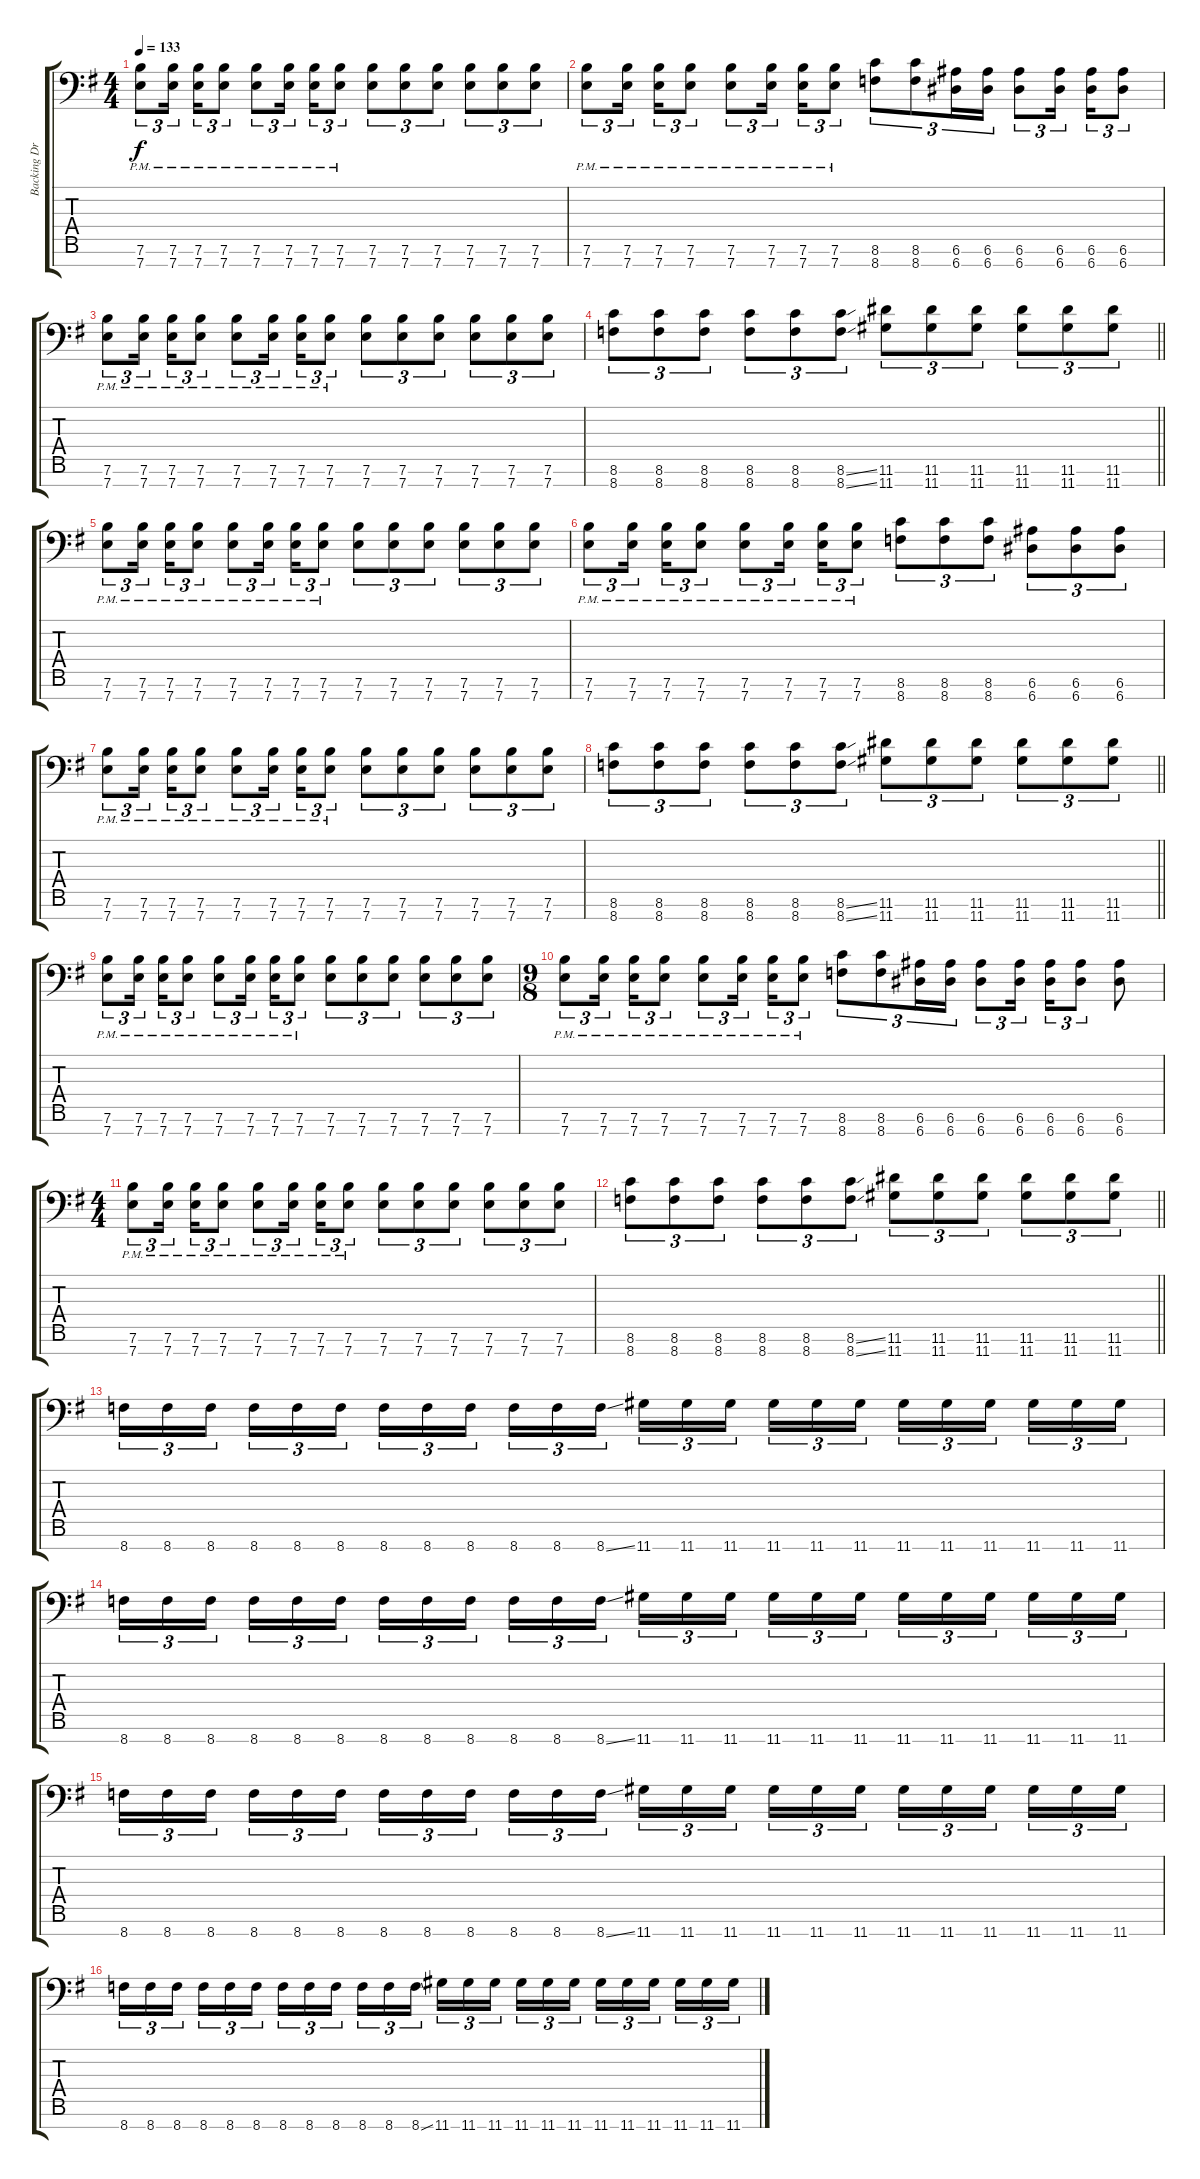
\track ("Backing Dropped A" "Backing Dr") {instrument distortionguitar}
\staff {score tabs}
\tuning (E4 B3 G3 D3 A2 E2 A1) {hide}
\ts (4 4)
\tempo 133
\clef f4
\ks eminor
(7.6{pm} 7.7{pm}).8{tu (3 2) dy f} (7.6{pm} 7.7{pm}).16{tu (3 2) beam splitsecondary} (7.6{pm} 7.7{pm}).16{tu (3 2)} (7.6{pm} 7.7{pm}).8{tu (3 2)} (7.6{pm} 7.7{pm}).8{tu (3 2)} (7.6{pm} 7.7{pm}).16{tu (3 2) beam splitsecondary} (7.6{pm} 7.7{pm}).16{tu (3 2)} (7.6{pm} 7.7{pm}).8{tu (3 2)} (7.6 7.7).8{tu (3 2)} (7.6 7.7).8{tu (3 2)} (7.6 7.7).8{tu (3 2)} (7.6 7.7).8{tu (3 2)} (7.6 7.7).8{tu (3 2)} (7.6 7.7).8{tu (3 2)} |
(7.6{pm} 7.7{pm}).8{tu (3 2)} (7.6{pm} 7.7{pm}).16{tu (3 2) beam splitsecondary} (7.6{pm} 7.7{pm}).16{tu (3 2)} (7.6{pm} 7.7{pm}).8{tu (3 2)} (7.6{pm} 7.7{pm}).8{tu (3 2)} (7.6{pm} 7.7{pm}).16{tu (3 2) beam splitsecondary} (7.6{pm} 7.7{pm}).16{tu (3 2)} (7.6{pm} 7.7{pm}).8{tu (3 2)} (8.6 8.7).8{tu (3 2)} (8.6 8.7).8{tu (3 2)} (6.6 6.7).16{tu (3 2)} (6.6 6.7).16{tu (3 2)} (6.6 6.7).8{tu (3 2)} (6.6 6.7).16{tu (3 2) beam splitsecondary} (6.6 6.7).16{tu (3 2)} (6.6 6.7).8{tu (3 2)} |
(7.6{pm} 7.7{pm}).8{tu (3 2)} (7.6{pm} 7.7{pm}).16{tu (3 2) beam splitsecondary} (7.6{pm} 7.7{pm}).16{tu (3 2)} (7.6{pm} 7.7{pm}).8{tu (3 2)} (7.6{pm} 7.7{pm}).8{tu (3 2)} (7.6{pm} 7.7{pm}).16{tu (3 2) beam splitsecondary} (7.6{pm} 7.7{pm}).16{tu (3 2)} (7.6{pm} 7.7{pm}).8{tu (3 2)} (7.6 7.7).8{tu (3 2)} (7.6 7.7).8{tu (3 2)} (7.6 7.7).8{tu (3 2)} (7.6 7.7).8{tu (3 2)} (7.6 7.7).8{tu (3 2)} (7.6 7.7).8{tu (3 2)} |
\barLineRight lightlight
(8.6 8.7).8{tu (3 2)} (8.6 8.7).8{tu (3 2)} (8.6 8.7).8{tu (3 2)} (8.6 8.7).8{tu (3 2)} (8.6 8.7).8{tu (3 2)} (8.6{ss} 8.7{ss}).8{tu (3 2)} (11.6 11.7).8{tu (3 2)} (11.6 11.7).8{tu (3 2)} (11.6 11.7).8{tu (3 2)} (11.6 11.7).8{tu (3 2)} (11.6 11.7).8{tu (3 2)} (11.6 11.7).8{tu (3 2)} |
(7.6{pm} 7.7{pm}).8{tu (3 2)} (7.6{pm} 7.7{pm}).16{tu (3 2) beam splitsecondary} (7.6{pm} 7.7{pm}).16{tu (3 2)} (7.6{pm} 7.7{pm}).8{tu (3 2)} (7.6{pm} 7.7{pm}).8{tu (3 2)} (7.6{pm} 7.7{pm}).16{tu (3 2) beam splitsecondary} (7.6{pm} 7.7{pm}).16{tu (3 2)} (7.6{pm} 7.7{pm}).8{tu (3 2)} (7.6 7.7).8{tu (3 2)} (7.6 7.7).8{tu (3 2)} (7.6 7.7).8{tu (3 2)} (7.6 7.7).8{tu (3 2)} (7.6 7.7).8{tu (3 2)} (7.6 7.7).8{tu (3 2)} |
(7.6{pm} 7.7{pm}).8{tu (3 2)} (7.6{pm} 7.7{pm}).16{tu (3 2) beam splitsecondary} (7.6{pm} 7.7{pm}).16{tu (3 2)} (7.6{pm} 7.7{pm}).8{tu (3 2)} (7.6{pm} 7.7{pm}).8{tu (3 2)} (7.6{pm} 7.7{pm}).16{tu (3 2) beam splitsecondary} (7.6{pm} 7.7{pm}).16{tu (3 2)} (7.6{pm} 7.7{pm}).8{tu (3 2)} (8.6 8.7).8{tu (3 2)} (8.6 8.7).8{tu (3 2)} (8.6 8.7).8{tu (3 2)} (6.6 6.7).8{tu (3 2)} (6.6 6.7).8{tu (3 2)} (6.6 6.7).8{tu (3 2)} |
(7.6{pm} 7.7{pm}).8{tu (3 2)} (7.6{pm} 7.7{pm}).16{tu (3 2) beam splitsecondary} (7.6{pm} 7.7{pm}).16{tu (3 2)} (7.6{pm} 7.7{pm}).8{tu (3 2)} (7.6{pm} 7.7{pm}).8{tu (3 2)} (7.6{pm} 7.7{pm}).16{tu (3 2) beam splitsecondary} (7.6{pm} 7.7{pm}).16{tu (3 2)} (7.6{pm} 7.7{pm}).8{tu (3 2)} (7.6 7.7).8{tu (3 2)} (7.6 7.7).8{tu (3 2)} (7.6 7.7).8{tu (3 2)} (7.6 7.7).8{tu (3 2)} (7.6 7.7).8{tu (3 2)} (7.6 7.7).8{tu (3 2)} |
\barLineRight lightlight
(8.6 8.7).8{tu (3 2)} (8.6 8.7).8{tu (3 2)} (8.6 8.7).8{tu (3 2)} (8.6 8.7).8{tu (3 2)} (8.6 8.7).8{tu (3 2)} (8.6{ss} 8.7{ss}).8{tu (3 2)} (11.6 11.7).8{tu (3 2)} (11.6 11.7).8{tu (3 2)} (11.6 11.7).8{tu (3 2)} (11.6 11.7).8{tu (3 2)} (11.6 11.7).8{tu (3 2)} (11.6 11.7).8{tu (3 2)} |
(7.6{pm} 7.7{pm}).8{tu (3 2)} (7.6{pm} 7.7{pm}).16{tu (3 2) beam splitsecondary} (7.6{pm} 7.7{pm}).16{tu (3 2)} (7.6{pm} 7.7{pm}).8{tu (3 2)} (7.6{pm} 7.7{pm}).8{tu (3 2)} (7.6{pm} 7.7{pm}).16{tu (3 2) beam splitsecondary} (7.6{pm} 7.7{pm}).16{tu (3 2)} (7.6{pm} 7.7{pm}).8{tu (3 2)} (7.6 7.7).8{tu (3 2)} (7.6 7.7).8{tu (3 2)} (7.6 7.7).8{tu (3 2)} (7.6 7.7).8{tu (3 2)} (7.6 7.7).8{tu (3 2)} (7.6 7.7).8{tu (3 2)} |
\ts (9 8)
(7.6{pm} 7.7{pm}).8{tu (3 2)} (7.6{pm} 7.7{pm}).16{tu (3 2) beam splitsecondary} (7.6{pm} 7.7{pm}).16{tu (3 2)} (7.6{pm} 7.7{pm}).8{tu (3 2)} (7.6{pm} 7.7{pm}).8{tu (3 2)} (7.6{pm} 7.7{pm}).16{tu (3 2)} (7.6{pm} 7.7{pm}).16{tu (3 2)} (7.6{pm} 7.7{pm}).8{tu (3 2)} (8.6 8.7).8{tu (3 2)} (8.6 8.7).8{tu (3 2)} (6.6 6.7).16{tu (3 2)} (6.6 6.7).16{tu (3 2)} (6.6 6.7).8{tu (3 2)} (6.6 6.7).16{tu (3 2) beam splitsecondary} (6.6 6.7).16{tu (3 2)} (6.6 6.7).8{tu (3 2)} (6.6 6.7).8 |
\ts (4 4)
(7.6{pm} 7.7{pm}).8{tu (3 2)} (7.6{pm} 7.7{pm}).16{tu (3 2) beam splitsecondary} (7.6{pm} 7.7{pm}).16{tu (3 2)} (7.6{pm} 7.7{pm}).8{tu (3 2)} (7.6{pm} 7.7{pm}).8{tu (3 2)} (7.6{pm} 7.7{pm}).16{tu (3 2) beam splitsecondary} (7.6{pm} 7.7{pm}).16{tu (3 2)} (7.6{pm} 7.7{pm}).8{tu (3 2)} (7.6 7.7).8{tu (3 2)} (7.6 7.7).8{tu (3 2)} (7.6 7.7).8{tu (3 2)} (7.6 7.7).8{tu (3 2)} (7.6 7.7).8{tu (3 2)} (7.6 7.7).8{tu (3 2)} |
\barLineRight lightlight
(8.6 8.7).8{tu (3 2)} (8.6 8.7).8{tu (3 2)} (8.6 8.7).8{tu (3 2)} (8.6 8.7).8{tu (3 2)} (8.6 8.7).8{tu (3 2)} (8.6{ss} 8.7{ss}).8{tu (3 2)} (11.6 11.7).8{tu (3 2)} (11.6 11.7).8{tu (3 2)} (11.6 11.7).8{tu (3 2)} (11.6 11.7).8{tu (3 2)} (11.6 11.7).8{tu (3 2)} (11.6 11.7).8{tu (3 2)} |
\section ("" "")
8.7.16{tu (3 2)} 8.7.16{tu (3 2)} 8.7.16{tu (3 2) beam splitsecondary} 8.7.16{tu (3 2)} 8.7.16{tu (3 2)} 8.7.16{tu (3 2)} 8.7.16{tu (3 2)} 8.7.16{tu (3 2)} 8.7.16{tu (3 2) beam splitsecondary} 8.7.16{tu (3 2)} 8.7.16{tu (3 2)} 8.7{ss}.16{tu (3 2)} 11.7.16{tu (3 2)} 11.7.16{tu (3 2)} 11.7.16{tu (3 2) beam splitsecondary} 11.7.16{tu (3 2)} 11.7.16{tu (3 2)} 11.7.16{tu (3 2)} 11.7.16{tu (3 2)} 11.7.16{tu (3 2)} 11.7.16{tu (3 2) beam splitsecondary} 11.7.16{tu (3 2)} 11.7.16{tu (3 2)} 11.7.16{tu (3 2)} |
8.7.16{tu (3 2)} 8.7.16{tu (3 2)} 8.7.16{tu (3 2) beam splitsecondary} 8.7.16{tu (3 2)} 8.7.16{tu (3 2)} 8.7.16{tu (3 2)} 8.7.16{tu (3 2)} 8.7.16{tu (3 2)} 8.7.16{tu (3 2) beam splitsecondary} 8.7.16{tu (3 2)} 8.7.16{tu (3 2)} 8.7{ss}.16{tu (3 2)} 11.7.16{tu (3 2)} 11.7.16{tu (3 2)} 11.7.16{tu (3 2) beam splitsecondary} 11.7.16{tu (3 2)} 11.7.16{tu (3 2)} 11.7.16{tu (3 2)} 11.7.16{tu (3 2)} 11.7.16{tu (3 2)} 11.7.16{tu (3 2) beam splitsecondary} 11.7.16{tu (3 2)} 11.7.16{tu (3 2)} 11.7.16{tu (3 2)} |
8.7.16{tu (3 2)} 8.7.16{tu (3 2)} 8.7.16{tu (3 2) beam splitsecondary} 8.7.16{tu (3 2)} 8.7.16{tu (3 2)} 8.7.16{tu (3 2)} 8.7.16{tu (3 2)} 8.7.16{tu (3 2)} 8.7.16{tu (3 2) beam splitsecondary} 8.7.16{tu (3 2)} 8.7.16{tu (3 2)} 8.7{ss}.16{tu (3 2)} 11.7.16{tu (3 2)} 11.7.16{tu (3 2)} 11.7.16{tu (3 2) beam splitsecondary} 11.7.16{tu (3 2)} 11.7.16{tu (3 2)} 11.7.16{tu (3 2)} 11.7.16{tu (3 2)} 11.7.16{tu (3 2)} 11.7.16{tu (3 2) beam splitsecondary} 11.7.16{tu (3 2)} 11.7.16{tu (3 2)} 11.7.16{tu (3 2)} |
8.7.16{tu (3 2)} 8.7.16{tu (3 2)} 8.7.16{tu (3 2) beam splitsecondary} 8.7.16{tu (3 2)} 8.7.16{tu (3 2)} 8.7.16{tu (3 2)} 8.7.16{tu (3 2)} 8.7.16{tu (3 2)} 8.7.16{tu (3 2) beam splitsecondary} 8.7.16{tu (3 2)} 8.7.16{tu (3 2)} 8.7{ss}.16{tu (3 2)} 11.7.16{tu (3 2)} 11.7.16{tu (3 2)} 11.7.16{tu (3 2) beam splitsecondary} 11.7.16{tu (3 2)} 11.7.16{tu (3 2)} 11.7.16{tu (3 2)} 11.7.16{tu (3 2)} 11.7.16{tu (3 2)} 11.7.16{tu (3 2) beam splitsecondary} 11.7.16{tu (3 2)} 11.7.16{tu (3 2)} 11.7.16{tu (3 2)}
